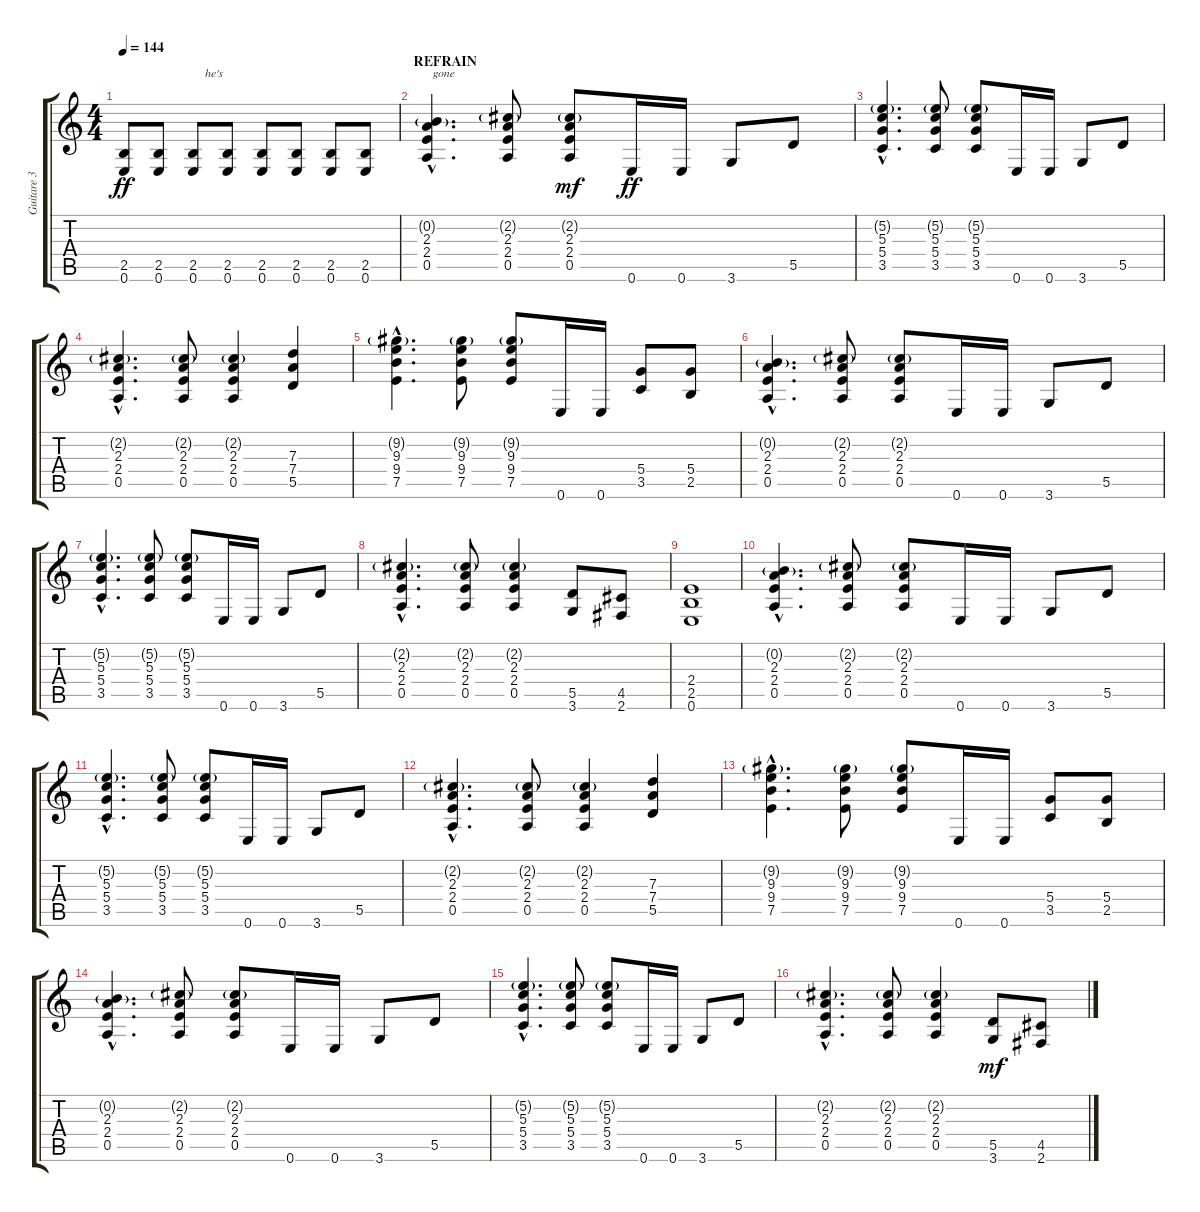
\track ("Guitare 3 ( Electrique )" "Guitare 3 ") {instrument distortionguitar}
\staff {score tabs}
\tuning (E4 B3 G3 D3 A2 E2) {hide}
\ts (4 4)
\tempo 144
\clef g2
\ks c
(2.5 0.6).8{txt "                           he's" dy ff} (2.5 0.6).8 (2.5 0.6).8 (2.5 0.6).8 (2.5 0.6).8 (2.5 0.6).8 (2.5 0.6).8 (2.5 0.6).8 |
\section ("" "REFRAIN")
(0.2{g hac} 2.3{hac} 2.4{hac} 0.5{hac}).4{d txt "  gone"} (2.2{g} 2.3 2.4 0.5).8 (2.2{g} 2.3 2.4 0.5).8{dy mf} 0.6.16{dy ff} 0.6.16 3.6.8 5.5.8 |
(5.2{g hac} 5.3{hac} 5.4{hac} 3.5{hac}).4{d} (5.2{g} 5.3 5.4 3.5).8 (5.2{g} 5.3 5.4 3.5).8 0.6.16 0.6.16 3.6.8 5.5.8 |
(2.2{g hac} 2.3{hac} 2.4{hac} 0.5{hac}).4{d} (2.2{g} 2.3 2.4 0.5).8 (2.2{g} 2.3 2.4 0.5).4 (7.3 7.4 5.5).4 |
(9.2{g hac} 9.3{hac} 9.4{hac} 7.5{hac}).4{d} (9.2{g} 9.3 9.4 7.5).8 (9.2{g} 9.3 9.4 7.5).8 0.6.16 0.6.16 (5.4 3.5).8 (5.4 2.5).8 |
(0.2{g hac} 2.3{hac} 2.4{hac} 0.5{hac}).4{d} (2.2{g} 2.3 2.4 0.5).8 (2.2{g} 2.3 2.4 0.5).8 0.6.16 0.6.16 3.6.8 5.5.8 |
(5.2{g hac} 5.3{hac} 5.4{hac} 3.5{hac}).4{d} (5.2{g} 5.3 5.4 3.5).8 (5.2{g} 5.3 5.4 3.5).8 0.6.16 0.6.16 3.6.8 5.5.8 |
(2.2{g hac} 2.3{hac} 2.4{hac} 0.5{hac}).4{d} (2.2{g} 2.3 2.4 0.5).8 (2.2{g} 2.3 2.4 0.5).4 (5.5 3.6).8 (4.5 2.6).8 |
(2.4 2.5 0.6).1 |
(0.2{g hac} 2.3{hac} 2.4{hac} 0.5{hac}).4{d} (2.2{g} 2.3 2.4 0.5).8 (2.2{g} 2.3 2.4 0.5).8 0.6.16 0.6.16 3.6.8 5.5.8 |
(5.2{g hac} 5.3{hac} 5.4{hac} 3.5{hac}).4{d} (5.2{g} 5.3 5.4 3.5).8 (5.2{g} 5.3 5.4 3.5).8 0.6.16 0.6.16 3.6.8 5.5.8 |
(2.2{g hac} 2.3{hac} 2.4{hac} 0.5{hac}).4{d} (2.2{g} 2.3 2.4 0.5).8 (2.2{g} 2.3 2.4 0.5).4 (7.3 7.4 5.5).4 |
(9.2{g hac} 9.3{hac} 9.4{hac} 7.5{hac}).4{d} (9.2{g} 9.3 9.4 7.5).8 (9.2{g} 9.3 9.4 7.5).8 0.6.16 0.6.16 (5.4 3.5).8 (5.4 2.5).8 |
(0.2{g hac} 2.3{hac} 2.4{hac} 0.5{hac}).4{d} (2.2{g} 2.3 2.4 0.5).8 (2.2{g} 2.3 2.4 0.5).8 0.6.16 0.6.16 3.6.8 5.5.8 |
(5.2{g hac} 5.3{hac} 5.4{hac} 3.5{hac}).4{d} (5.2{g} 5.3 5.4 3.5).8 (5.2{g} 5.3 5.4 3.5).8 0.6.16 0.6.16 3.6.8 5.5.8 |
(2.2{g hac} 2.3{hac} 2.4{hac} 0.5{hac}).4{d} (2.2{g} 2.3 2.4 0.5).8 (2.2{g} 2.3 2.4 0.5).4 (5.5 3.6).8{dy mf} (4.5 2.6).8
